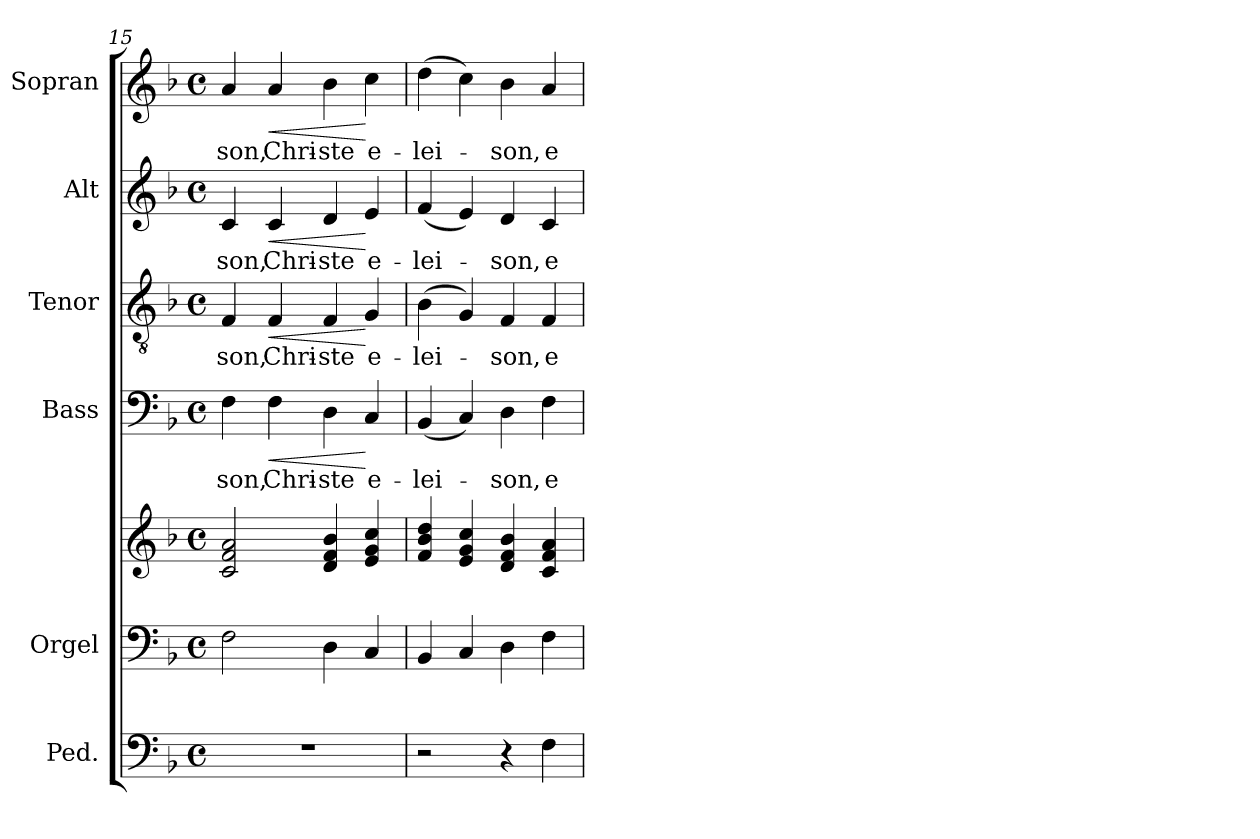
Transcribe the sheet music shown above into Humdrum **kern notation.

**kern	**kern	**kern	**kern	**text	**dynam	**kern	**text	**dynam	**kern	**text	**dynam	**kern	**text	**dynam
*part6	*part5	*part5	*part4	*part4	*part4	*part3	*part3	*part3	*part2	*part2	*part2	*part1	*part1	*part1
*staff7	*staff6	*staff5	*staff4	*staff4	*staff4	*staff3	*staff3	*staff3	*staff2	*staff2	*staff2	*staff1	*staff1	*staff1
*I"Ped.	*I"Orgel	*	*I"Bass	*	*	*I"Tenor	*	*	*I"Alt	*	*	*I"Sopran	*	*
*	*I'Org.	*	*I'B.	*	*	*I'T.	*	*	*I'A.	*	*	*I'S.	*	*
*clefF4	*clefF4	*clefG2	*clefF4	*	*	*clefGv2	*	*	*clefG2	*	*	*clefG2	*	*
*ITrd7c12	*	*	*	*	*	*	*	*	*	*	*	*	*	*
*k[b-]	*k[b-]	*k[b-]	*k[b-]	*	*	*k[b-]	*	*	*k[b-]	*	*	*k[b-]	*	*
*F:	*F:	*F:	*F:	*	*	*F:	*	*	*F:	*	*	*F:	*	*
*M4/4	*M4/4	*M4/4	*M4/4	*	*	*M4/4	*	*	*M4/4	*	*	*M4/4	*	*
*met(c)	*met(c)	*met(c)	*met(c)	*	*	*met(c)	*	*	*met(c)	*	*	*met(c)	*	*
=15	=15	=15	=15	=15	=15	=15	=15	=15	=15	=15	=15	=15	=15	=15
!	!	!	!	!LO:LY:b	!	!	!LO:LY:b	!	!	!LO:LY:b	!	!	!LO:LY:b	!
1r	2F\	2c/ 2f/ 2a/	4F\	-son,	.	4F/	-son,	.	4c/	-son,	.	4a/	-son,	.
!	!	!	!	!LO:LY:b	!LO:HP:b	!	!LO:LY:b	!LO:HP:b	!	!LO:LY:b	!LO:HP:b	!	!LO:LY:b	!LO:HP:b
.	.	.	4F\	Chri-	<	4F/	Chri-	<	4c/	Chri-	<	4a/	Chri-	<
!	!	!	!	!LO:LY:b	!	!	!LO:LY:b	!	!	!LO:LY:b	!	!	!LO:LY:b	!
.	4D\	4d/ 4f/ 4b-/	4D\	-ste	.	4F/	-ste	.	4d/	-ste	.	4b-\	-ste	.
!	!	!	!	!LO:LY:b	!	!	!LO:LY:b	!	!	!LO:LY:b	!	!	!LO:LY:b	!
.	4C/	4e/ 4g/ 4cc/	4C/	e-	[	4G/	e-	[	4e/	e-	[	4cc\	e-	[
=16	=16	=16	=16	=16	=16	=16	=16	=16	=16	=16	=16	=16	=16	=16
!	!	!	!	!LO:LY:b	!	!	!LO:LY:b	!	!	!LO:LY:b	!	!	!LO:LY:b	!
2r	4BB-/	4f/ 4b-/ 4dd/	(<4BB-/	-lei-	.	(>4B-\	-lei-	.	(<4f/	-lei-	.	(>4dd\	-lei-	.
.	4C/	4e/ 4g/ 4cc/	4C/)	.	.	4G/)	.	.	4e/)	.	.	4cc\)	.	.
!	!	!	!	!LO:LY:b	!	!	!LO:LY:b	!	!	!LO:LY:b	!	!	!LO:LY:b	!
4r	4D\	4d/ 4f/ 4b-/	4D\	-son,	.	4F/	-son,	.	4d/	-son,	.	4b-\	-son,	.
!	!	!	!	!LO:LY:b	!	!	!LO:LY:b	!	!	!LO:LY:b	!	!	!LO:LY:b	!
4FF\	4F\	4c/ 4f/ 4a/	4F\	e-	.	4F/	e-	.	4c/	e-	.	4a/	e-	.
=	=	=	=	=	=	=	=	=	=	=	=	=	=	=
*-	*-	*-	*-	*-	*-	*-	*-	*-	*-	*-	*-	*-	*-	*-
